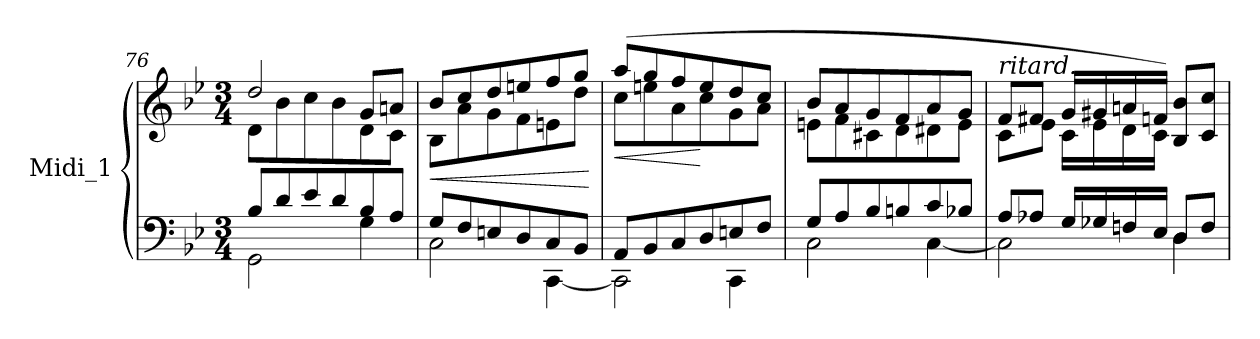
**kern	**kern	**dynam
*part1	*part1	*part1
*staff2	*staff1	*staff1/2
*I"Midi_1	*	*
*clefF4	*clefG2	*
*k[b-e-]	*k[b-e-]	*
*B-:	*B-:	*
*M3/4	*M3/4	*
=76	=76	=76
*^	*^	*
8B-/L	2GG\	2dd/	8d\L	.
8d/	.	.	8b-\	.
8e-/	.	.	8cc\	.
8d/	.	.	8b-\	.
8B-/	4G\	8g/L	8d\	.
8A/J	.	8ani/J	8c\J	.
=77	=77	=77	=77	=77
!	!	!	!	!LO:HP:b
8G/L	2C\	8b-/L	8B-\L	<
8F/	.	8cc/	8a\	.
8En/	.	8dd/	8g\	.
8D/	.	8een/	8f\	.
8C/	[4CC\	8ff/	8en\	.
8BB-/J	.	8gg/J	8dd\J	.
*v	*v	*	*	*
*	*v	*v	*
.	.	[
!!LO:LB:g=z
=78	=78	=78
*^	*	*
!	!	!	!LO:HP:b
*	*	*^	*
8AA/L	2CC\]	(>8aa/L	8cc\L	<
8BB-/	.	8gg/	8een\	.
8C/	.	8ff/	8a\	.
8D/	.	8ee/	8cc\	[
8En/	4CC\	8dd/	8g\	.
8F/J	.	8cc/J	8a\J	.
=79	=79	=79	=79	=79
8G/L	2C\	8b-/L	8en\L	.
8A/	.	8a/	8f\	.
8B-/	.	8g/	8c#X\	.
8Bn/	.	8f/	8d\	.
8c/	[4C\	8a/	8d#X\	.
8B-X/J	.	8g/J	8e\J	.
=80	=80	=80	=80	=80
!	!	!LO:TX:a:i:t=ritard.	!	!
8A/L	2C\]	8f/L	8c\L	.
8A-X/J	.	8f#X/J	8e-i\J	.
16G/LL	.	16g/LL	16c\LL	.
16G-X/	.	16g#X/	16e-\	.
16Fni/	.	16ani/	16d\	.
16E-i/JJ	.	16fn/JJ)	16c\JJ	.
8D/L	4D\	8B-/ 8b-/L	4ryy	.
8F/J	.	8c/ 8cc/J	.	.
*v	*v	*	*	*
*	*v	*v	*
=	=	=
*-	*-	*-
